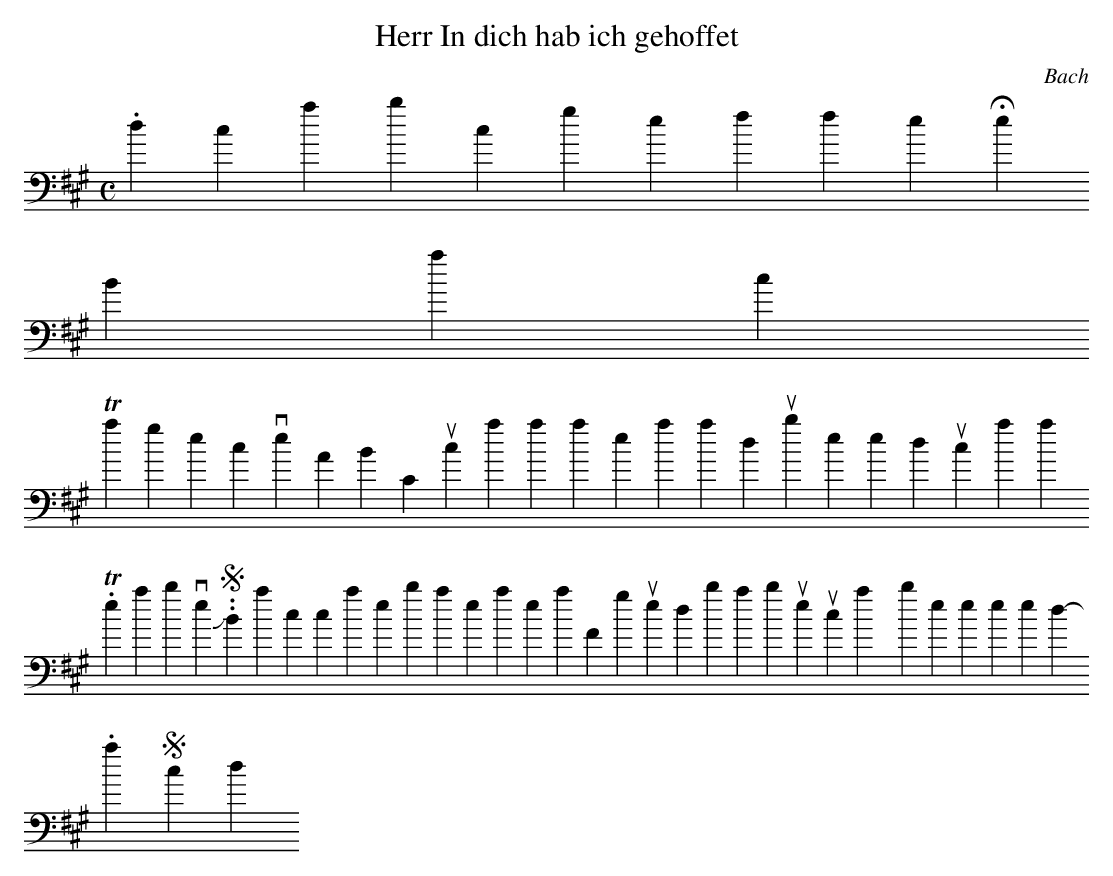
X:1
T:In dich hab ich gehoffet, Herr
C:Bach
M:C
L:1/4
K:A bass " 6"f |"6 46"c'"34"b/a/"6"g"4 3"a- |\ "2+4"a/=g/ "7"f/"b"e/ "6"f/"7"d/" 7"e |HA2zd |\ "56"^d/" 6"e"6"^e/- "-5"e/f/"6"g/"2+4"a/ | "6 7"g/e/ "#7"b/"#"B/Hea/g/ |\ f/"7"e/ "23+5"d/c/" 7"B"6"e/"6"d/ |\ "6"c/" 6"B/" 4+6"AyHe" 7"A |\ d/"46"e/ "6"d/" +6"c/yHB" 7"f | =g/f/"b6"eHd"6"A |"4 3 46 -5"e2-e/f/ g/"7"e/ |\ "4"a/"46"g/"6"f/"46"e/ "6"d/B/e |HA3 |]
 77. In dich hab ich gehoffet, Herr
Bach
This page converts ABC musical notation to a simple partition and Numbered musical notation.
The above J.S. Bach chorale bassline appears with Figured bass but other music may be entered.
©2003-2009 Norman Schmidt
